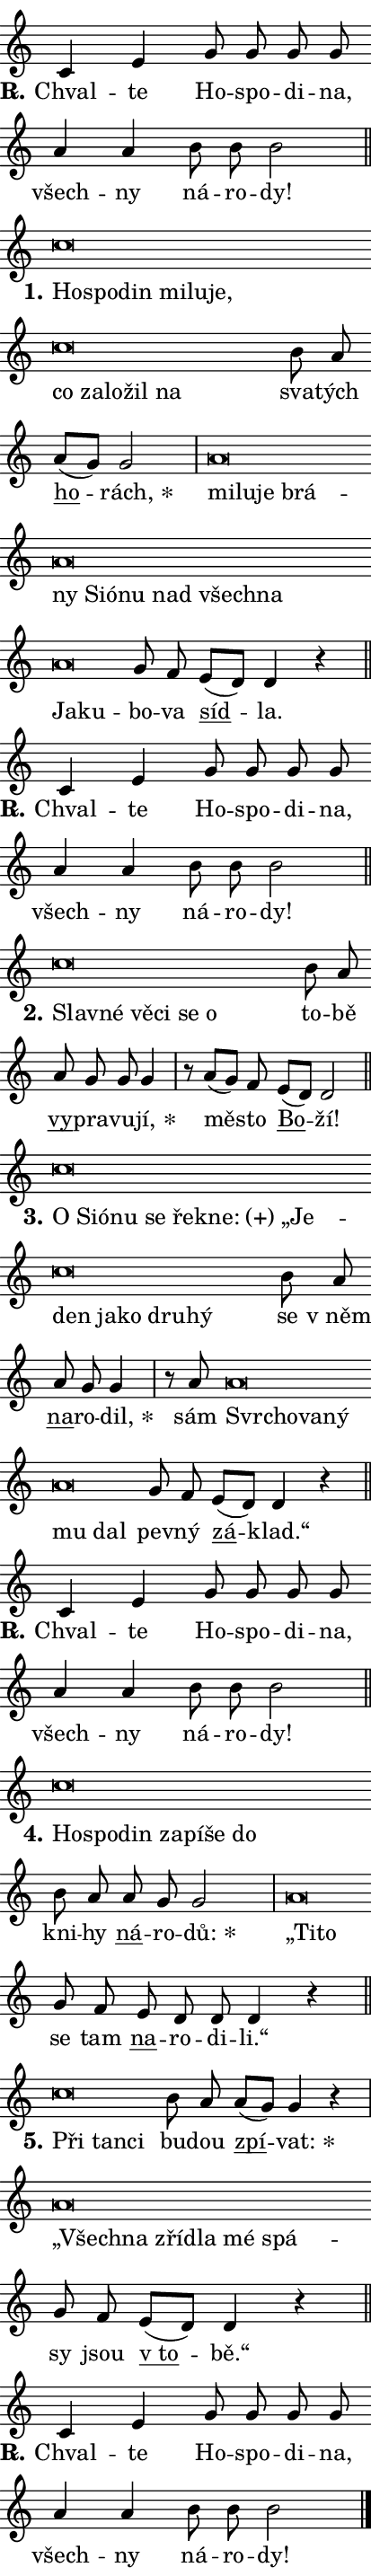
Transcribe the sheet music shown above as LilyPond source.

\version "2.22.1"
\header { tagline = "" }
\paper {
  indent = 0\cm
  top-margin = 0\cm
  right-margin = 0\cm
  bottom-margin = 0\cm
  left-margin = 0\cm
  paper-width = 7\cm
  page-breaking = #ly:one-page-breaking
  system-system-spacing.basic-distance = #11
  score-system-spacing.basic-distance = #11
  ragged-last = ##f
}


%% Author: Thomas Morley
%% https://lists.gnu.org/archive/html/lilypond-user/2020-05/msg00002.html
#(define (line-position grob)
"Returns position of @var[grob} in current system:
   @code{'start}, if at first time-step
   @code{'end}, if at last time-step
   @code{'middle} otherwise
"
  (let* ((col (ly:item-get-column grob))
         (ln (ly:grob-object col 'left-neighbor))
         (rn (ly:grob-object col 'right-neighbor))
         (col-to-check-left (if (ly:grob? ln) ln col))
         (col-to-check-right (if (ly:grob? rn) rn col))
         (break-dir-left
           (and
             (ly:grob-property col-to-check-left 'non-musical #f)
             (ly:item-break-dir col-to-check-left)))
         (break-dir-right
           (and
             (ly:grob-property col-to-check-right 'non-musical #f)
             (ly:item-break-dir col-to-check-right))))
        (cond ((eqv? 1 break-dir-left) 'start)
              ((eqv? -1 break-dir-right) 'end)
              (else 'middle))))

#(define (tranparent-at-line-position vctor)
  (lambda (grob)
  "Relying on @code{line-position} select the relevant enry from @var{vctor}.
Used to determine transparency,"
    (case (line-position grob)
      ((end) (not (vector-ref vctor 0)))
      ((middle) (not (vector-ref vctor 1)))
      ((start) (not (vector-ref vctor 2))))))

noteHeadBreakVisibility =
#(define-music-function (break-visibility)(vector?)
"Makes @code{NoteHead}s transparent relying on @var{break-visibility}"
#{
  \override NoteHead.transparent =
    #(tranparent-at-line-position break-visibility)
#})

#(define delete-ledgers-for-transparent-note-heads
  (lambda (grob)
    "Reads whether a @code{NoteHead} is transparent.
If so this @code{NoteHead} is removed from @code{'note-heads} from
@var{grob}, which is supposed to be @code{LedgerLineSpanner}.
As a result ledgers are not printed for this @code{NoteHead}"
    (let* ((nhds-array (ly:grob-object grob 'note-heads))
           (nhds-list
             (if (ly:grob-array? nhds-array)
                 (ly:grob-array->list nhds-array)
                 '()))
           ;; Relies on the transparent-property being done before
           ;; Staff.LedgerLineSpanner.after-line-breaking is executed.
           ;; This is fragile ...
           (to-keep
             (remove
               (lambda (nhd)
                 (ly:grob-property nhd 'transparent #f))
               nhds-list)))
      ;; TODO find a better method to iterate over grob-arrays, similiar
      ;; to filter/remove etc for lists
      ;; For now rebuilt from scratch
      (set! (ly:grob-object grob 'note-heads)  '())
      (for-each
        (lambda (nhd)
          (ly:pointer-group-interface::add-grob grob 'note-heads nhd))
        to-keep))))

hideNotes = {
  \noteHeadBreakVisibility #begin-of-line-visible
}
unHideNotes = {
  \noteHeadBreakVisibility #all-visible
}

% work-around for resetting accidentals
% https://lilypond.org/doc/v2.23/Documentation/notation/displaying-rhythms#unmetered-music
cadenzaMeasure = {
  \cadenzaOff
  \partial 1024 s1024
  \cadenzaOn
}

#(define-markup-command (accent layout props text) (markup?)
  "Underline accented syllable"
  (interpret-markup layout props
    #{\markup \override #'(offset . 4.3) \underline { #text }#}))

responsum = \markup \concat {
  "R" \hspace #-1.05 \path #0.1 #'((moveto 0 0.07) (lineto 0.9 0.8)) \hspace #0.05 "."
}

\layout {
    \context {
        \Staff
        \remove "Time_signature_engraver"
        \override LedgerLineSpanner.after-line-breaking = #delete-ledgers-for-transparent-note-heads
    }
    \context {
        \Voice {
            \override NoteHead.output-attributes = #'((class . "notehead"))
            \override Hairpin.height = #0.55
        }
    }
    \context {
        \Lyrics {
            \override StanzaNumber.output-attributes = #'((class . "stanzanumber"))
            \override LyricSpace.minimum-distance = #0.9
            \override LyricText.font-name = #"TeX Gyre Schola"
            \override LyricText.font-size = 1
            \override StanzaNumber.font-name = #"TeX Gyre Schola Bold"
            \override StanzaNumber.font-size = 1
        }
    }
}

% magnetic-lyrics.ily
%
%   written by
%     Jean Abou Samra <jean@abou-samra.fr>
%     Werner Lemberg <wl@gnu.org>
%
%   adapted by
%     Jiri Hon <jiri.hon@gmail.com>
%
% Version 2022-Apr-15

% https://www.mail-archive.com/lilypond-user@gnu.org/msg149350.html

#(define (Left_hyphen_pointer_engraver context)
   "Collect syllable-hyphen-syllable occurrences in lyrics and store
them in properties.  This engraver only looks to the left.  For
example, if the lyrics input is @code{foo -- bar}, it does the
following.

@itemize @bullet
@item
Set the @code{text} property of the @code{LyricHyphen} grob between
@q{foo} and @q{bar} to @code{foo}.

@item
Set the @code{left-hyphen} property of the @code{LyricText} grob with
text @q{foo} to the @code{LyricHyphen} grob between @q{foo} and
@q{bar}.
@end itemize

Use this auxiliary engraver in combination with the
@code{lyric-@/text::@/apply-@/magnetic-@/offset!} hook."
   (let ((hyphen #f)
         (text #f))
     (make-engraver
      (acknowledgers
       ((lyric-syllable-interface engraver grob source-engraver)
        (set! text grob)))
      (end-acknowledgers
       ((lyric-hyphen-interface engraver grob source-engraver)
        ;(when (not (grob::has-interface grob 'lyric-space-interface))
          (set! hyphen grob)));)
      ((stop-translation-timestep engraver)
       (when (and text hyphen)
         (ly:grob-set-object! text 'left-hyphen hyphen))
       (set! text #f)
       (set! hyphen #f)))))

#(define (lyric-text::apply-magnetic-offset! grob)
   "If the space between two syllables is less than the value in
property @code{LyricText@/.details@/.squash-threshold}, move the right
syllable to the left so that it gets concatenated with the left
syllable.

Use this function as a hook for
@code{LyricText@/.after-@/line-@/breaking} if the
@code{Left_@/hyphen_@/pointer_@/engraver} is active."
   (let ((hyphen (ly:grob-object grob 'left-hyphen #f)))
     (when hyphen
       (let ((left-text (ly:spanner-bound hyphen LEFT)))
         (when (grob::has-interface left-text 'lyric-syllable-interface)
           (let* ((common (ly:grob-common-refpoint grob left-text X))
                  (this-x-ext (ly:grob-extent grob common X))
                  (left-x-ext
                   (begin
                     ;; Trigger magnetism for left-text.
                     (ly:grob-property left-text 'after-line-breaking)
                     (ly:grob-extent left-text common X)))
                  ;; `delta` is the gap width between two syllables.
                  (delta (- (interval-start this-x-ext)
                            (interval-end left-x-ext)))
                  (details (ly:grob-property grob 'details))
                  (threshold (assoc-get 'squash-threshold details 0.2)))
             (when (< delta threshold)
               (let* (;; We have to manipulate the input text so that
                      ;; ligatures crossing syllable boundaries are not
                      ;; disabled.  For languages based on the Latin
                      ;; script this is essentially a beautification.
                      ;; However, for non-Western scripts it can be a
                      ;; necessity.
                      (lt (ly:grob-property left-text 'text))
                      (rt (ly:grob-property grob 'text))
                      (is-space (grob::has-interface hyphen 'lyric-space-interface))
                      (space (if is-space " " ""))
                      (space-markup (grob-interpret-markup grob " "))
                      (space-size (interval-length (ly:stencil-extent space-markup X)))
                      (extra-delta (if is-space space-size 0))
                      ;; Append new syllable.
                      (ltrt-space (if (and (string? lt) (string? rt))
                                (string-append lt space rt)
                                (make-concat-markup (list lt space rt))))
                      ;; Right-align `ltrt` to the right side.
                      (ltrt-space-markup (grob-interpret-markup
                               grob
                               (make-translate-markup
                                (cons (interval-length this-x-ext) 0)
                                (make-right-align-markup ltrt-space)))))
                 (begin
                   ;; Don't print `left-text`.
                   (ly:grob-set-property! left-text 'stencil #f)
                   ;; Set text and stencil (which holds all collected
                   ;; syllables so far) and shift it to the left.
                   (ly:grob-set-property! grob 'text ltrt-space)
                   (ly:grob-set-property! grob 'stencil ltrt-space-markup)
                   (ly:grob-translate-axis! grob (- (- delta extra-delta)) X))))))))))


#(define (lyric-hyphen::displace-bounds-first grob)
   ;; Make very sure this callback isn't triggered too early.
   (let ((left (ly:spanner-bound grob LEFT))
         (right (ly:spanner-bound grob RIGHT)))
     (ly:grob-property left 'after-line-breaking)
     (ly:grob-property right 'after-line-breaking)
     (ly:lyric-hyphen::print grob)))

squashThreshold = #0.4

\layout {
  \context {
    \Lyrics
    \consists #Left_hyphen_pointer_engraver
    \override LyricText.after-line-breaking =
      #lyric-text::apply-magnetic-offset!
    \override LyricHyphen.stencil = #lyric-hyphen::displace-bounds-first
    \override LyricText.details.squash-threshold = \squashThreshold
    \override LyricHyphen.minimum-distance = 0
    \override LyricHyphen.minimum-length = \squashThreshold
  }
}

squash = \override LyricText.details.squash-threshold = 9999
unSquash = \override LyricText.details.squash-threshold = \squashThreshold

left = \override LyricText.self-alignment-X = #LEFT
unLeft = \revert LyricText.self-alignment-X

starOffset = #(lambda (grob) 
                (let ((x_offset (ly:self-alignment-interface::aligned-on-x-parent grob)))
                  (if (= x_offset 0) 0 (+ x_offset 1.2))))

star = #(define-music-function (syllable)(string?)
"Append star separator at the end of a syllable"
#{
  \once \override LyricText.X-offset = #starOffset
  \lyricmode { \markup {
    #syllable
    \override #'((font-name . "TeX Gyre Schola Bold")) \hspace #0.2 \lower #0.65 \larger "*"
  } }
#})

starAccent = #(define-music-function (syllable)(string?)
"Append star separator at the end of a syllable and make accent"
#{
  \once \override LyricText.X-offset = #starOffset
  \lyricmode { \markup {
    \accent #syllable
    \override #'((font-name . "TeX Gyre Schola Bold")) \hspace #0.2 \lower #0.65 \larger "*"
  } }
#})

breath = #(define-music-function (syllable)(string?)
"Append breathing indicator at the end of a syllable"
#{
  \lyricmode { \markup { #syllable "+" } }
#})

optionalBreath = #(define-music-function (syllable)(string?)
"Append optional breathing indicator at the end of a syllable"
#{
  \lyricmode { \markup { #syllable "(+)" } }
#})


\score {
    <<
        \new Voice = "melody" { \cadenzaOn \key c \major \relative { c'4 e g8 g g g \bar "" a4 a b8 b b2 \cadenzaMeasure \bar "||" \break }
\relative { c''\breve*1/16 \hideNotes \breve*1/16 \bar "" \breve*1/16 \bar "" \breve*1/16 \bar "" \breve*1/16 \bar "" \breve*1/16 \bar "" \breve*1/16 \bar "" \breve*1/16 \bar "" \breve*1/16 \bar "" \breve*1/16 \breve*1/16 \bar "" \unHideNotes b8 a \bar "" a[( g)] g2 \cadenzaMeasure \bar "|" a\breve*1/16 \hideNotes \breve*1/16 \bar "" \breve*1/16 \bar "" \breve*1/16 \bar "" \breve*1/16 \bar "" \breve*1/16 \bar "" \breve*1/16 \bar "" \breve*1/16 \bar "" \breve*1/16 \bar "" \breve*1/16 \bar "" \breve*1/16 \bar "" \breve*1/16 \breve*1/16 \bar "" \unHideNotes g8 f \bar "" e[( d)] d4 r \cadenzaMeasure \bar "||" \break }
\relative { c'4 e g8 g g g \bar "" a4 a b8 b b2 \cadenzaMeasure \bar "||" \break }
\relative { c''\breve*1/16 \hideNotes \breve*1/16 \bar "" \breve*1/16 \bar "" \breve*1/16 \bar "" \breve*1/16 \breve*1/16 \bar "" \unHideNotes b8 a \bar "" a g g g4 \cadenzaMeasure \bar "|" r8 a[( g)] f \bar "" e[( d)] d2 \cadenzaMeasure \bar "||" \break }
\relative { c''\breve*1/16 \hideNotes \breve*1/16 \bar "" \breve*1/16 \bar "" \breve*1/16 \bar "" \breve*1/16 \bar "" \breve*1/16 \bar "" \breve*1/16 \bar "" \breve*1/16 \bar "" \breve*1/16 \bar "" \breve*1/16 \bar "" \breve*1/16 \bar "" \breve*1/16 \breve*1/16 \bar "" \unHideNotes b8 a \bar "" a g g4 \cadenzaMeasure \bar "|" r8 a8 a\breve*1/16 \hideNotes \breve*1/16 \bar "" \breve*1/16 \bar "" \breve*1/16 \bar "" \breve*1/16 \breve*1/16 \bar "" \unHideNotes g8 f \bar "" e[( d)] d4 r \cadenzaMeasure \bar "||" \break }
\relative { c'4 e g8 g g g \bar "" a4 a b8 b b2 \cadenzaMeasure \bar "||" \break }
\relative { c''\breve*1/16 \hideNotes \breve*1/16 \bar "" \breve*1/16 \bar "" \breve*1/16 \bar "" \breve*1/16 \bar "" \breve*1/16 \breve*1/16 \bar "" \unHideNotes b8 a \bar "" a g g2 \cadenzaMeasure \bar "|" a\breve*1/16 \hideNotes \breve*1/16 \bar "" \unHideNotes g8 f \bar "" e d d d4 r \cadenzaMeasure \bar "||" \break }
\relative { c''\breve*1/16 \hideNotes \breve*1/16 \breve*1/16 \bar "" \unHideNotes b8 a \bar "" a[( g)] g4 r \cadenzaMeasure \bar "|" a\breve*1/16 \hideNotes \breve*1/16 \bar "" \breve*1/16 \bar "" \breve*1/16 \bar "" \breve*1/16 \breve*1/16 \bar "" \unHideNotes g8 f \bar "" e[( d)] d4 r \cadenzaMeasure \bar "||" \break }
\relative { c'4 e g8 g g g \bar "" a4 a b8 b b2 \cadenzaMeasure \bar "||" \break } \bar "|." }
        \new Lyrics \lyricsto "melody" { \lyricmode { \set stanza = \responsum
Chval -- te Ho -- spo -- di -- na, všech -- ny ná -- ro -- dy!
\set stanza = "1."
\left Ho -- \squash spo -- din mi -- lu -- je, co za -- lo -- žil na \unLeft \unSquash sva -- tých \markup \accent ho -- \star rách, \left mi -- \squash lu -- je brá -- ny Si -- ó -- nu nad všech -- na Ja -- ku -- \unLeft \unSquash bo -- va \markup \accent síd -- la.
\set stanza = \responsum
Chval -- te Ho -- spo -- di -- na, všech -- ny ná -- ro -- dy!
\set stanza = "2."
\left Slav -- \squash né vě -- ci se o \unLeft \unSquash to -- bě \markup \accent vy -- pra -- vu -- \star jí, mě -- sto \markup \accent Bo -- ží!
\set stanza = "3."
\left O \squash Si -- ó -- nu se řek -- \optionalBreath ne: „Je -- den ja -- ko dru -- hý \unLeft \unSquash se "v něm" \markup \accent na -- ro -- \star dil, sám \left Svr -- \squash cho -- va -- ný mu dal \unLeft \unSquash pev -- ný \markup \accent zá -- klad.“
\set stanza = \responsum
Chval -- te Ho -- spo -- di -- na, všech -- ny ná -- ro -- dy!
\set stanza = "4."
\left Ho -- \squash spo -- din za -- pí -- še do \unLeft \unSquash kni -- hy \markup \accent ná -- ro -- \star dů: \left „Ti -- \squash to \unLeft \unSquash se tam \markup \accent na -- ro -- di -- li.“
\set stanza = "5."
\left Při \squash tan -- ci \unLeft \unSquash bu -- dou \markup \accent zpí -- \star vat: \left „Všech -- \squash na zříd -- la mé spá -- \unLeft \unSquash sy jsou \markup \accent "v to" -- bě.“
\set stanza = \responsum
Chval -- te Ho -- spo -- di -- na, všech -- ny ná -- ro -- dy! } }
    >>
    \layout {}
}
